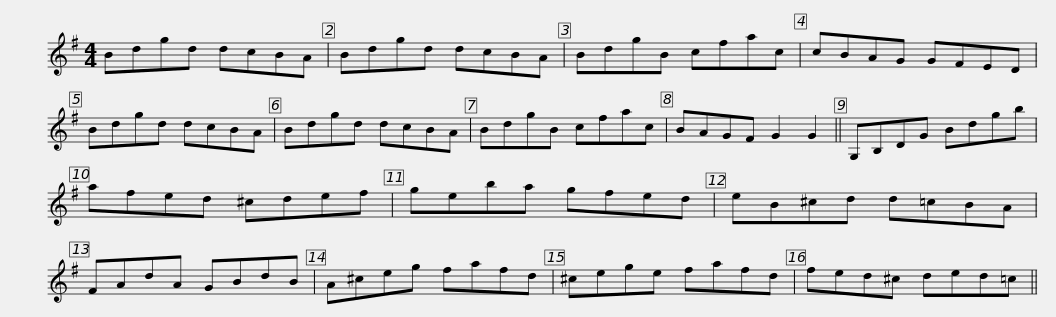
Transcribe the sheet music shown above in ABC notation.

X:1
L:1/8
M:4/4
I:linebreak $
K:G
V:1 treble
V:1
 Bdgd dcBA | Bdgd dcBA | BdgB cfac | cBAG GFED | Bdgd dcBA |$ %5
 Bdgd dcBA | BdgB cfac | BAGF G2 G2 || G,B,DG Bdgb | afed ^cdef |$ %10
 geba gfed | eB^cd d=cBA | FAdA GBdB | A^ceg fafd | ^cege fafd |$ %15
 fed^c ded=c || %16
